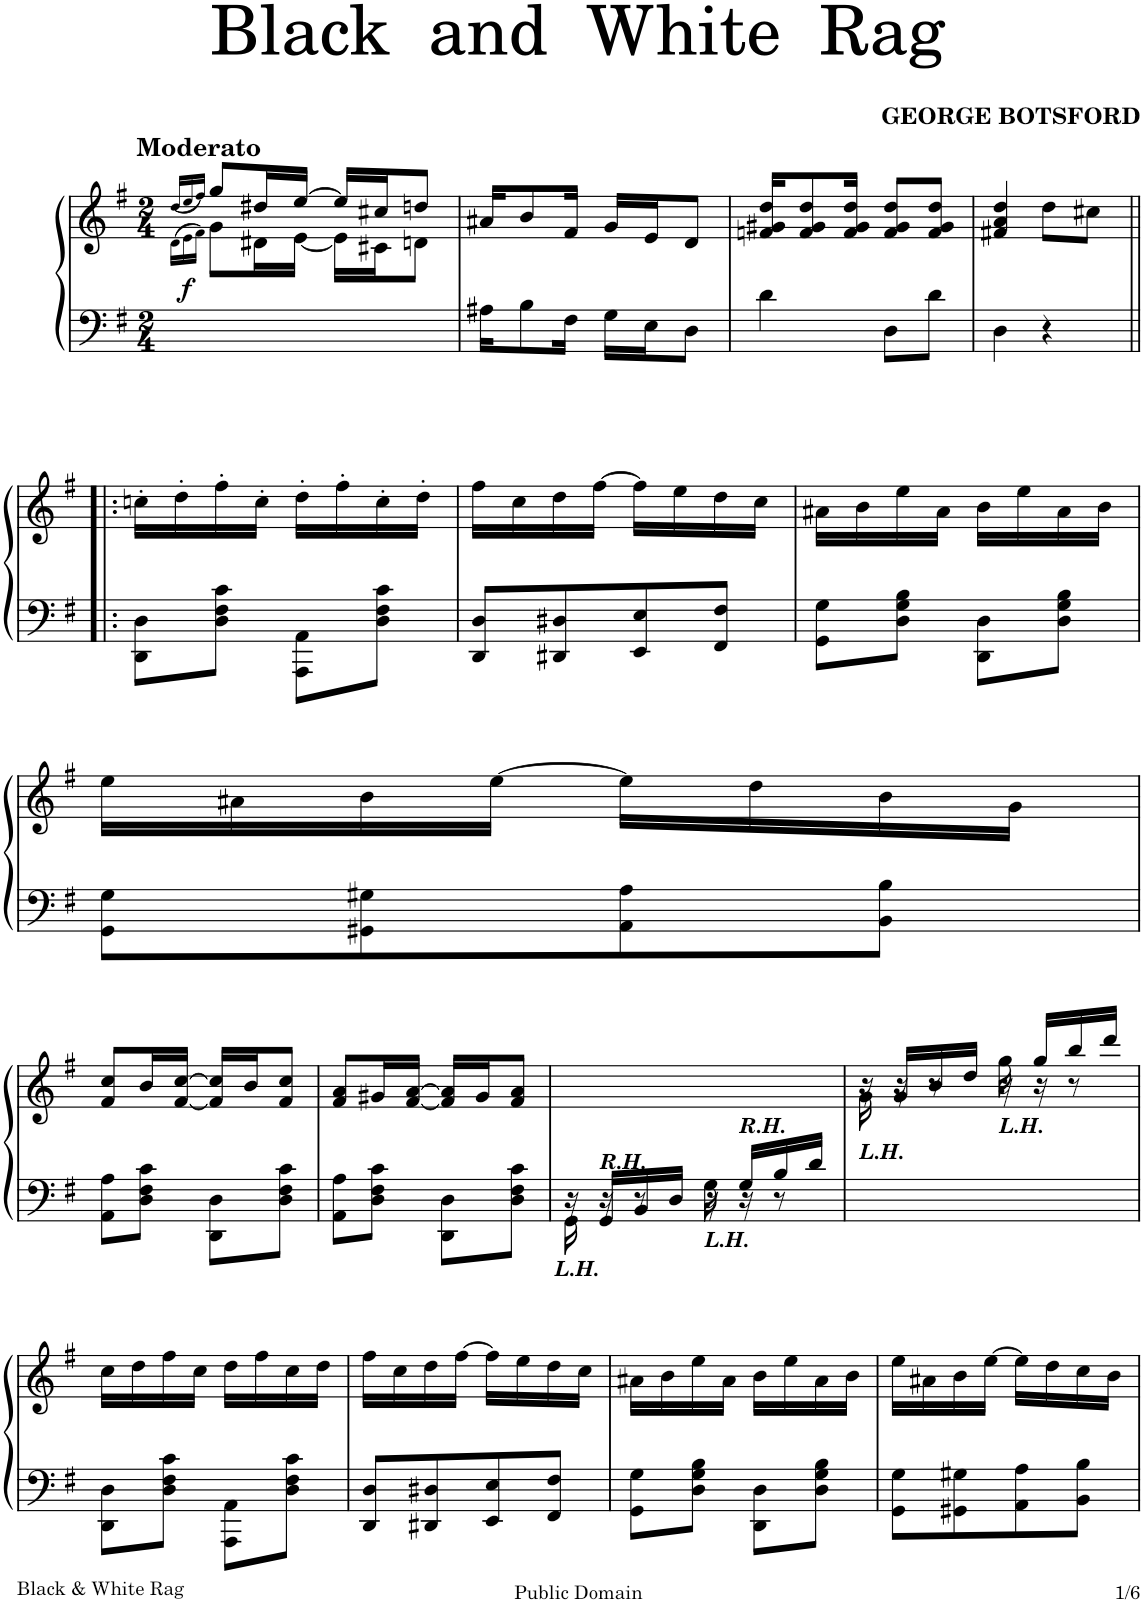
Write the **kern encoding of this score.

**kern	**kern	**dynam
*part1	*part1	*part1
*staff2	*staff1	*staff1/2
*I"Piano	*	*
*I'Pno.	*	*
*clefF4	*clefG2	*
*k[f#]	*k[f#]	*
*M2/4	*M2/4	*
=1	=1	=1
*	*^	*
.	(<16qdd/LL	(16qd\LL	.
.	16qee/	16qe\	.
.	16qff#/JJ)	16qf#\JJ)	.
!	!LO:TX:a:B:t=Moderato	!	!
!	!	!	!LO:DY:b
2ryy	8gg/L	8g\L	f
.	16dd#X/L	16d#X\L	.
.	[>16ee/JJ	[<16e\JJ	.
.	16ee/LL]	16e\LL]	.
.	16cc#X/J	16c#X\J	.
.	8ddn/J	8dn\J	.
*	*v	*v	*
=2	=2	=2
16A#X\KL	16a#X/KL	.
8B\	8b/	.
16F#\Jk	16f#/Jk	.
16G\LL	16g/LL	.
16E\J	16e/J	.
8D\J	8d/J	.
=3	=3	=3
4d\	16fn/ 16g#X/ 16dd/KL	.
.	8f/ 8g#/ 8dd/	.
.	16f/ 16g#/ 16dd/Jk	.
8D\L	8f/ 8g#/ 8dd/L	.
8d\J	8f/ 8g#/ 8dd/J	.
=4	=4	=4
4D\	4f#X/ 4a/ 4dd/	.
4r	8dd\L	.
.	8cc#X\J	.
!!LO:LB:g=z
=5!|:	=5!|:	=5!|:
8DD\ 8D\L	16ccn'\LL	.
.	16dd'\	.
8D\ 8F#\ 8c\J	16ff#'\	.
.	16cc'\JJ	.
8AAA\ 8AA\L	16dd'\LL	.
.	16ff#'\	.
8D\ 8F#\ 8c\J	16cc'\	.
.	16dd'\JJ	.
=6	=6	=6
8DD/ 8D/L	16ff#\LL	.
.	16cc\	.
8DD#X/ 8D#X/	16dd\	.
.	[16ff#\JJ	.
8EE/ 8E/	16ff#\LL]	.
.	16ee\	.
8FF#/ 8F#/J	16dd\	.
.	16cc\JJ	.
=7	=7	=7
8GG\ 8G\L	16a#X\LL	.
.	16b\	.
8D\ 8G\ 8B\J	16ee\	.
.	16a#\JJ	.
8DD\ 8D\L	16b\LL	.
.	16ee\	.
8D\ 8G\ 8B\J	16a#\	.
.	16b\JJ	.
!!LO:LB:g=z
=8	=8	=8
8GG\ 8G\L	16ee\LL	.
.	16a#X\	.
8GG#X\ 8G#X\	16b\	.
.	[16ee\JJ	.
8AA\ 8A\	16ee\LL]	.
.	16dd\	.
8BB\ 8B\J	16b\	.
.	16g\JJ	.
!!LO:LB:g=z
=9	=9	=9
8AA\ 8A\L	8f#/ 8cc/L	.
8D\ 8F#\ 8c\J	16b/L	.
.	[16f#/ [16cc/JJ	.
8DD\ 8D\L	16f#/] 16cc/]LL	.
.	16b/J	.
8D\ 8F#\ 8c\J	8f#/ 8cc/J	.
=10	=10	=10
8AA\ 8A\L	8f#/ 8a/L	.
8D\ 8F#\ 8c\J	16g#X/L	.
.	[16f#/ [16a/JJ	.
8DD\ 8D\L	16f#/] 16a/]LL	.
.	16g#/J	.
8D\ 8F#\ 8c\J	8f#/ 8a/J	.
=11	=11	=11
*^	*	*
!LO:TX:b:Bi:t=L.H.	!	!	!
16ryy	16GG\	16r	.
!	!	!LO:TX:b:Bi:t=R.H.	!
16GG/LL	16r	8.ryy	.
16BB/	8r	.	.
16D/JJ	.	.	.
!LO:TX:b:Bi:t=L.H.	!	!	!
16ryy	16G\	16r	.
!	!	!LO:TX:b:Bi:t=R.H.	!
16G/LL	16r	8.ryy	.
16B/	8r	.	.
16d/JJ	.	.	.
*v	*v	*	*
=12	=12	=12
*	*^	*
!	!LO:TX:b:Bi:t=L.H.	!	!
16ryy	16r	16g\	.
16r	16g/LL	8.ryy	.
8r	16b/	.	.
.	16dd/JJ	.	.
!	!LO:TX:b:Bi:t=L.H.	!	!
16ryy	16r	16gg\	.
16r	16gg/LL	8.ryy	.
8r	16bb/	.	.
.	16ddd/JJ	.	.
*	*v	*v	*
!!LO:LB:g=z
=13	=13	=13
8DD\ 8D\L	16cc\LL	.
.	16dd\	.
8D\ 8F#\ 8c\J	16ff#\	.
.	16cc\JJ	.
8AAA\ 8AA\L	16dd\LL	.
.	16ff#\	.
8D\ 8F#\ 8c\J	16cc\	.
.	16dd\JJ	.
=14	=14	=14
8DD/ 8D/L	16ff#\LL	.
.	16cc\	.
8DD#X/ 8D#X/	16dd\	.
.	[16ff#\JJ	.
8EE/ 8E/	16ff#\LL]	.
.	16ee\	.
8FF#/ 8F#/J	16dd\	.
.	16cc\JJ	.
=15	=15	=15
8GG\ 8G\L	16a#X\LL	.
.	16b\	.
8D\ 8G\ 8B\J	16ee\	.
.	16a#\JJ	.
8DD\ 8D\L	16b\LL	.
.	16ee\	.
8D\ 8G\ 8B\J	16a#\	.
.	16b\JJ	.
=16	=16	=16
8GG\ 8G\L	16ee\LL	.
.	16a#X\	.
8GG#X\ 8G#X\	16b\	.
.	[16ee\JJ	.
8AA\ 8A\	16ee\LL]	.
.	16dd\	.
8BB\ 8B\J	16cc\	.
.	16b\JJ	.
=	=	=
*-	*-	*-
